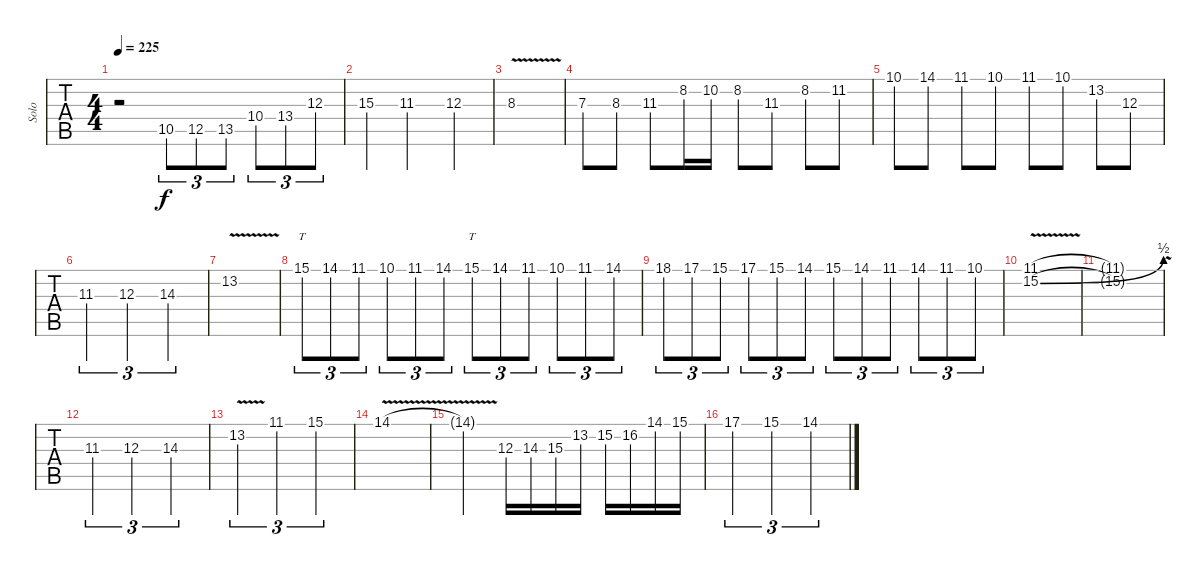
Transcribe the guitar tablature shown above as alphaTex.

\track ("Solo" "Solo") {instrument distortionguitar}
\staff {tabs}
\tuning (D4 A3 F3 C3 G2 C2) {hide}
\ts (4 4)
\tempo 225
\clef g2
\ks c
r.2{dy f} 10.5.8{tu (3 2)} 12.5.8{tu (3 2)} 13.5.8{tu (3 2)} 10.4.8{tu (3 2)} 13.4.8{tu (3 2)} 12.3.8{tu (3 2)} |
15.3.4 11.3.2 12.3.4 |
8.3{v}.1 |
7.3.8 8.3.8 11.3.8 8.2.16 10.2.16 8.2.8 11.3.8 8.2.8 11.2.8 |
10.1.8 14.1.8 11.1.8 10.1.8 11.1.8 10.1.8 13.2.8 12.3.8 |
11.3.2{tu (3 2)} 12.3.2{tu (3 2)} 14.3.2{tu (3 2)} |
13.2{v}.1 |
15.1.8{tt tu (3 2)} 14.1.8{tu (3 2)} 11.1.8{tu (3 2)} 10.1.8{tu (3 2)} 11.1.8{tu (3 2)} 14.1.8{tu (3 2)} 15.1.8{tt tu (3 2)} 14.1.8{tu (3 2)} 11.1.8{tu (3 2)} 10.1.8{tu (3 2)} 11.1.8{tu (3 2)} 14.1.8{tu (3 2)} |
18.1.8{tu (3 2)} 17.1.8{tu (3 2)} 15.1.8{tu (3 2)} 17.1.8{tu (3 2)} 15.1.8{tu (3 2)} 14.1.8{tu (3 2)} 15.1.8{tu (3 2)} 14.1.8{tu (3 2)} 11.1.8{tu (3 2)} 14.1.8{tu (3 2)} 11.1.8{tu (3 2)} 10.1.8{tu (3 2)} |
(11.1 15.2{be (bend 0 0 60 2) v}).1 |
(11.1{t} 15.2{v t}).1 |
11.3.2{tu (3 2)} 12.3.2{tu (3 2)} 14.3.2{tu (3 2)} |
13.2{v}.2{tu (3 2)} 11.1.2{tu (3 2)} 15.1.2{tu (3 2)} |
14.1{v}.1 |
14.1{t}.2 12.3.16 14.3.16 15.3.16 13.2.16 15.2.16 16.2.16 14.1.16 15.1.16 |
17.1.2{tu (3 2)} 15.1.2{tu (3 2)} 14.1.2{tu (3 2)}
